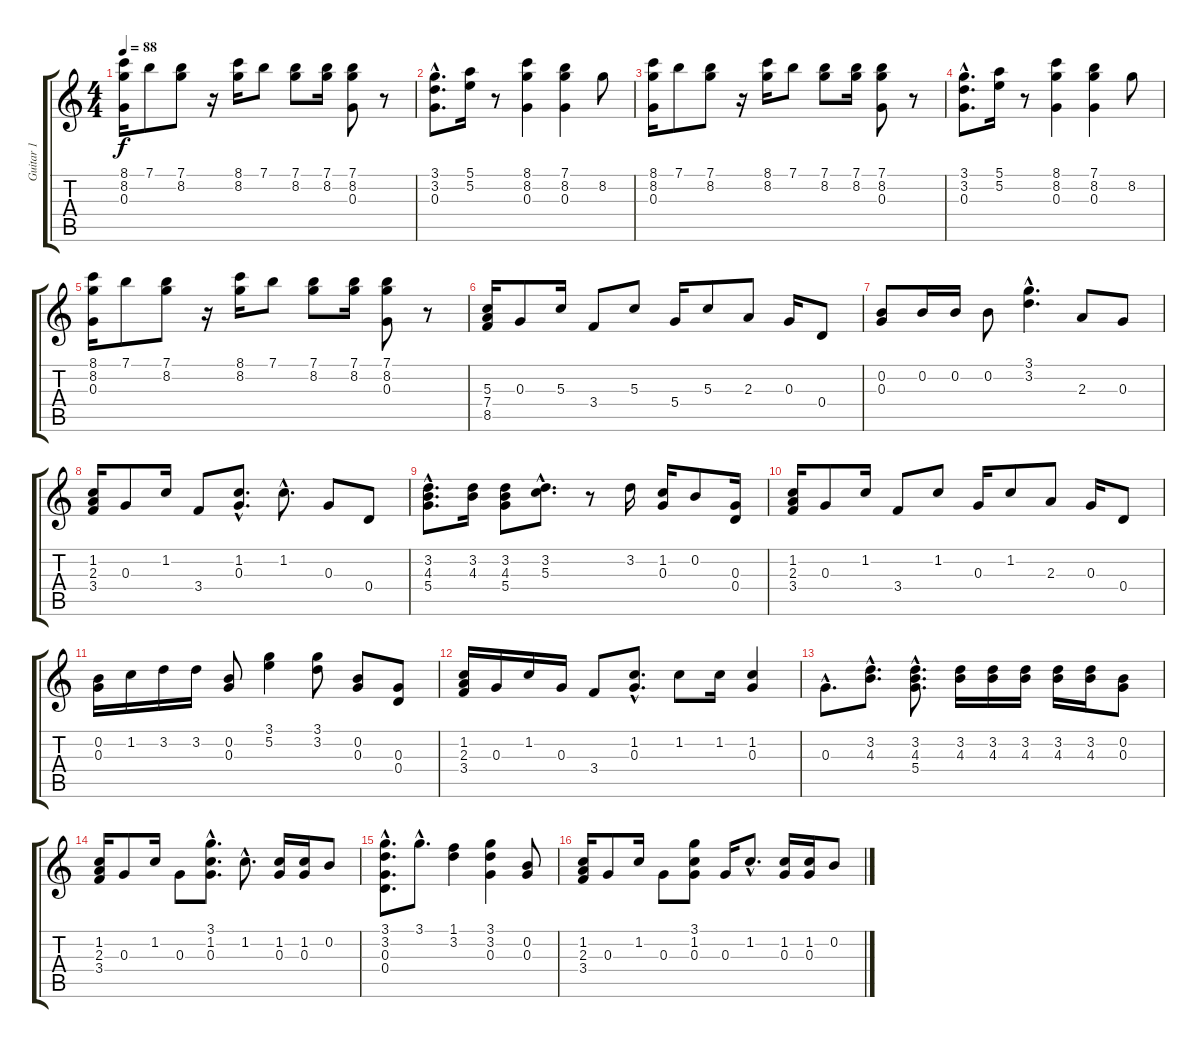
\track ("Guitar 1" "Guitar 1") {instrument electricguitarclean}
\staff {score tabs}
\tuning (E4 B3 G3 D3 A2 E2) {hide}
\ts (4 4)
\tempo 88
\clef g2
\ks c
(8.1 8.2 0.3).16{dy f} 7.1.8 (7.1 8.2).8 r.16 (8.1 8.2).16 7.1.8 (7.1 8.2).8 (7.1 8.2).16 (7.1 8.2 0.3).8 r.8 |
(3.1{hac} 3.2{hac} 0.3{hac}).8{d} (5.1 5.2).16 r.8 (8.1 8.2 0.3).4 (7.1 8.2 0.3).4 8.2.8 |
(8.1 8.2 0.3).16 7.1.8 (7.1 8.2).8 r.16 (8.1 8.2).16 7.1.8 (7.1 8.2).8 (7.1 8.2).16 (7.1 8.2 0.3).8 r.8 |
(3.1{hac} 3.2{hac} 0.3{hac}).8{d} (5.1 5.2).16 r.8 (8.1 8.2 0.3).4 (7.1 8.2 0.3).4 8.2.8 |
(8.1 8.2 0.3).16 7.1.8 (7.1 8.2).8 r.16 (8.1 8.2).16 7.1.8 (7.1 8.2).8 (7.1 8.2).16 (7.1 8.2 0.3).8 r.8 |
(5.3 7.4 8.5).16 0.3.8 5.3.16 3.4.8 5.3.8 5.4.16 5.3.8 2.3.8 0.3.16 0.4.8 |
(0.2 0.3).8 0.2.16 0.2.16 0.2.8 (3.1{hac} 3.2{hac}).4{d} 2.3.8 0.3.8 |
(1.2 2.3 3.4).16 0.3.8 1.2.16 3.4.8 (1.2{hac} 0.3{hac}).8{d} 1.2{hac}.8{d} 0.3.8 0.4.8 |
(3.2{hac} 4.3{hac} 5.4{hac}).8{d} (3.2 4.3).16 (3.2 4.3 5.4).8 (3.2{hac} 5.3{hac}).8{d} r.8 3.2.16 (1.2 0.3).16 0.2.8 (0.3 0.4).16 |
(1.2 2.3 3.4).16 0.3.8 1.2.16 3.4.8 1.2.8 0.3.16 1.2.8 2.3.8 0.3.16 0.4.8 |
(0.2 0.3).16 1.2.16 3.2.16 3.2.16 (0.2 0.3).8 (3.1 5.2).4 (3.1 3.2).8 (0.2 0.3).8 (0.3 0.4).8 |
(1.2 2.3 3.4).16 0.3.16 1.2.16 0.3.16 3.4.8 (1.2{hac} 0.3{hac}).8{d} 1.2.8 1.2.16 (1.2 0.3).4 |
0.3{hac}.8{d} (3.2{hac} 4.3{hac}).8{d} (3.2{hac} 4.3{hac} 5.4{hac}).8{d} (3.2 4.3).16 (3.2 4.3).16 (3.2 4.3).16 (3.2 4.3).16 (3.2 4.3).16 (0.2 0.3).8 |
(1.2 2.3 3.4).16 0.3.8 1.2.16 0.3.8 (3.1{hac} 1.2{hac} 0.3{hac}).8{d} 1.2{hac}.8{d} (1.2 0.3).16 (1.2 0.3).16 0.2.8 |
(3.1{hac} 3.2{hac} 0.3{hac} 0.4{hac}).8{d} 3.1{hac}.8{d} (1.1 3.2).4 (3.1 3.2 0.3).4 (0.2 0.3).8 |
(1.2 2.3 3.4).16 0.3.8 1.2.16 0.3.8 (3.1 1.2 0.3).8 0.3.16 1.2{hac}.8{d} (1.2 0.3).16 (1.2 0.3).16 0.2.8
